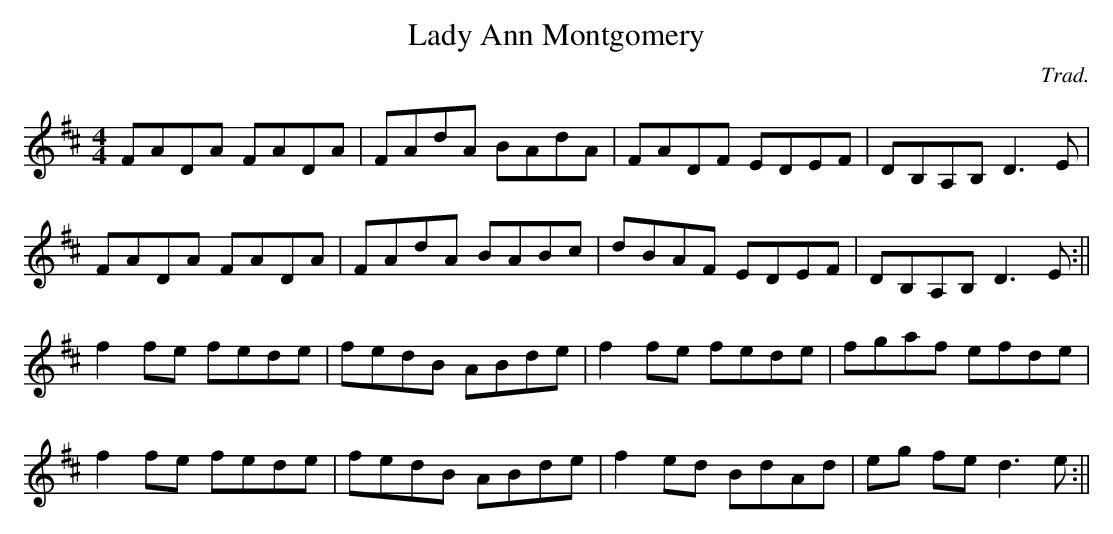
X:1
T:Lady Ann Montgomery
C:Trad.
M:4/4
L:1/8
K:D
FADA FADA|FAdA BAdA|FADF EDEF|DB,A,B, D3E|
FADA FADA|FAdA BABc|dBAF EDEF|DB,A,B, D3E:||
f2 fe fede|fedB ABde|f2fe fede|fgaf efde|
f2 fe fede|fedB ABde|f2ed BdAd|eg fe d3e:||
